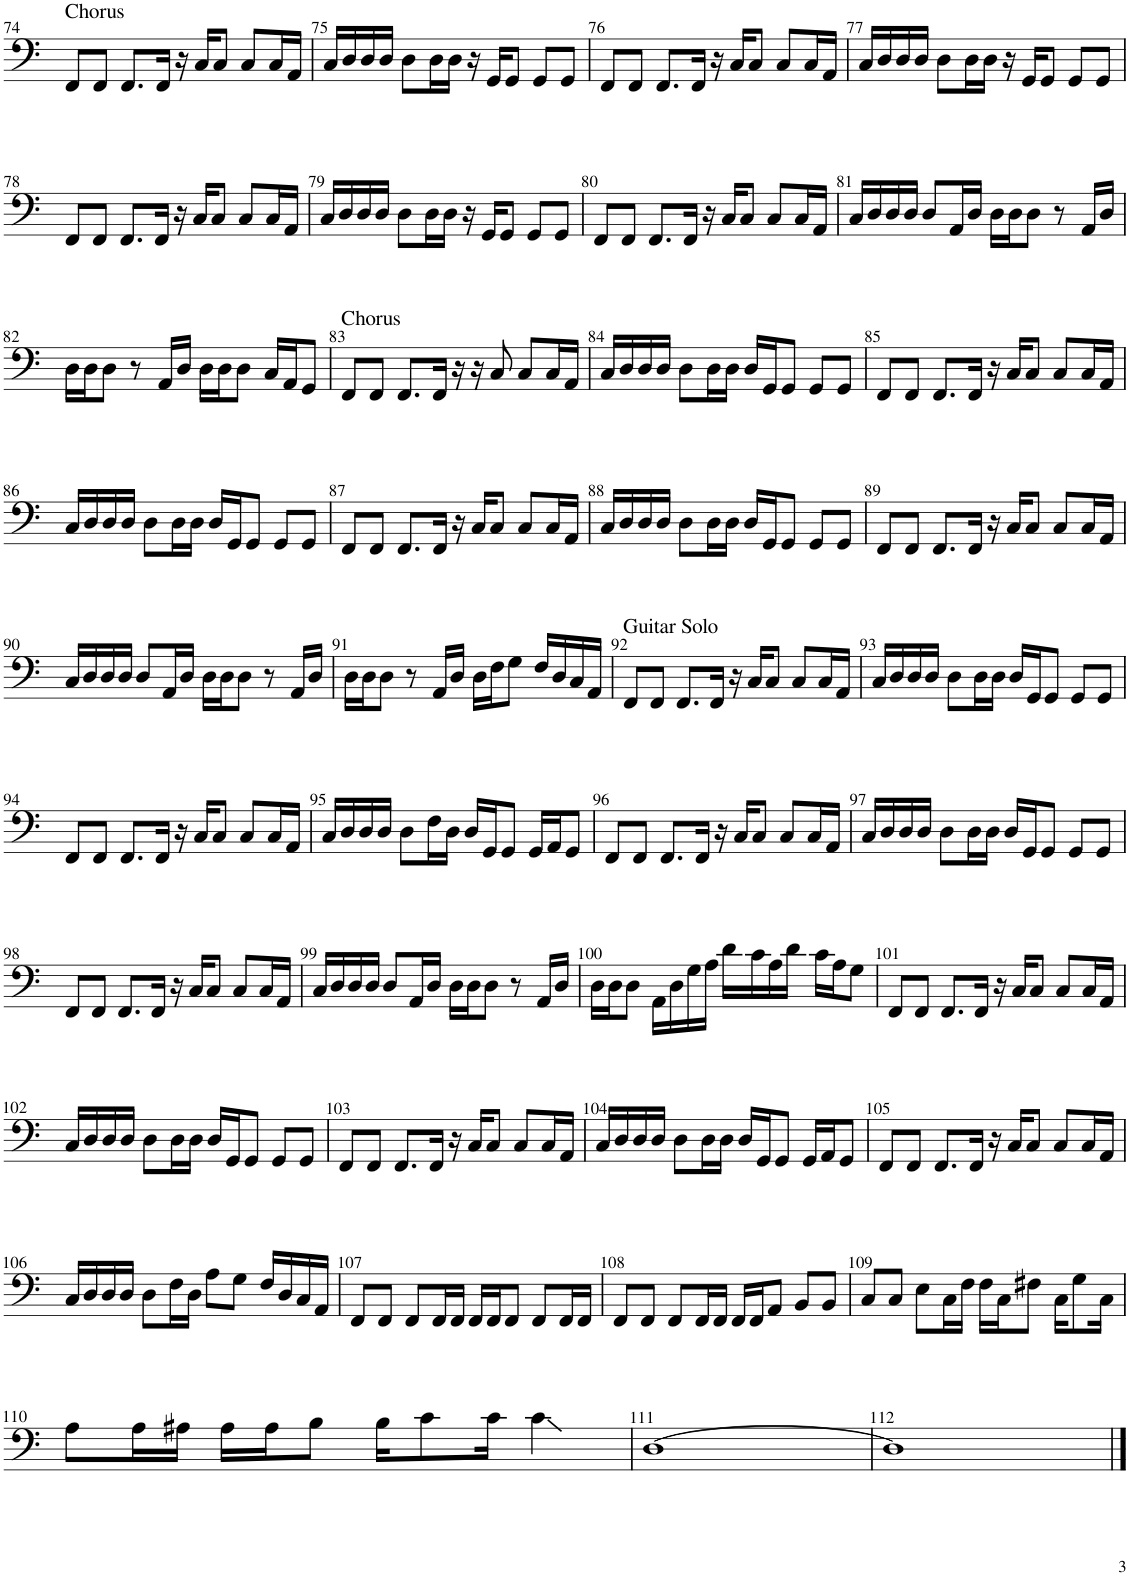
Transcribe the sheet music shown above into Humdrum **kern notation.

**kern
*part1
*staff1
*I"Bass Guitar
*I'B. Guit.
*clefF4
*k[]
*M4/4
=73
8EE/L
8EE/
8EE/
8EE/J
8EE/L
8EE/
8EE/
8EE/J
!!LO:PB:g=z
=74
!LO:TX:a:t=Chorus
8FF/L
8FF/J
8.FF/L
16FF/Jk
16r
16C/KL
8C/J
8C/L
16C/L
16AA/JJ
=75
16C/LL
16D/
16D/
16D/JJ
8D\L
16D\L
16D\JJ
16r
16GG/KL
8GG/J
8GG/L
8GG/J
=76
8FF/L
8FF/J
8.FF/L
16FF/Jk
16r
16C/KL
8C/J
8C/L
16C/L
16AA/JJ
=77
16C/LL
16D/
16D/
16D/JJ
8D\L
16D\L
16D\JJ
16r
16GG/KL
8GG/J
8GG/L
8GG/J
!!LO:LB:g=z
=78
8FF/L
8FF/J
8.FF/L
16FF/Jk
16r
16C/KL
8C/J
8C/L
16C/L
16AA/JJ
=79
16C/LL
16D/
16D/
16D/JJ
8D\L
16D\L
16D\JJ
16r
16GG/KL
8GG/J
8GG/L
8GG/J
=80
8FF/L
8FF/J
8.FF/L
16FF/Jk
16r
16C/KL
8C/J
8C/L
16C/L
16AA/JJ
=81
16C/LL
16D/
16D/
16D/JJ
8D/L
16AA/L
16D/JJ
16D\LL
16D\J
8D\J
8r
16AA/LL
16D/JJ
!!LO:LB:g=z
=82
16D\LL
16D\J
8D\J
8r
16AA/LL
16D/JJ
16D\LL
16D\J
8D\J
16C/LL
16AA/J
8GG/J
=83
!LO:TX:a:t=Chorus
8FF/L
8FF/J
8.FF/L
16FF/Jk
16r
16r
8C/
8C/L
16C/L
16AA/JJ
=84
16C/LL
16D/
16D/
16D/JJ
8D\L
16D\L
16D\JJ
16D/LL
16GG/J
8GG/J
8GG/L
8GG/J
=85
8FF/L
8FF/J
8.FF/L
16FF/Jk
16r
16C/KL
8C/J
8C/L
16C/L
16AA/JJ
!!LO:LB:g=z
=86
16C/LL
16D/
16D/
16D/JJ
8D\L
16D\L
16D\JJ
16D/LL
16GG/J
8GG/J
8GG/L
8GG/J
=87
8FF/L
8FF/J
8.FF/L
16FF/Jk
16r
16C/KL
8C/J
8C/L
16C/L
16AA/JJ
=88
16C/LL
16D/
16D/
16D/JJ
8D\L
16D\L
16D\JJ
16D/LL
16GG/J
8GG/J
8GG/L
8GG/J
=89
8FF/L
8FF/J
8.FF/L
16FF/Jk
16r
16C/KL
8C/J
8C/L
16C/L
16AA/JJ
!!LO:LB:g=z
=90
16C/LL
16D/
16D/
16D/JJ
8D/L
16AA/L
16D/JJ
16D\LL
16D\J
8D\J
8r
16AA/LL
16D/JJ
=91
16D\LL
16D\J
8D\J
8r
16AA/LL
16D/JJ
16D\LL
16F\J
8G\J
16F/LL
16D/
16C/
16AA/JJ
=92
!LO:TX:a:t=Guitar Solo
8FF/L
8FF/J
8.FF/L
16FF/Jk
16r
16C/KL
8C/J
8C/L
16C/L
16AA/JJ
=93
16C/LL
16D/
16D/
16D/JJ
8D\L
16D\L
16D\JJ
16D/LL
16GG/J
8GG/J
8GG/L
8GG/J
!!LO:LB:g=z
=94
8FF/L
8FF/J
8.FF/L
16FF/Jk
16r
16C/KL
8C/J
8C/L
16C/L
16AA/JJ
=95
16C/LL
16D/
16D/
16D/JJ
8D\L
16F\L
16D\JJ
16D/LL
16GG/J
8GG/J
16GG/LL
16AA/J
8GG/J
=96
8FF/L
8FF/J
8.FF/L
16FF/Jk
16r
16C/KL
8C/J
8C/L
16C/L
16AA/JJ
=97
16C/LL
16D/
16D/
16D/JJ
8D\L
16D\L
16D\JJ
16D/LL
16GG/J
8GG/J
8GG/L
8GG/J
!!LO:LB:g=z
=98
8FF/L
8FF/J
8.FF/L
16FF/Jk
16r
16C/KL
8C/J
8C/L
16C/L
16AA/JJ
=99
16C/LL
16D/
16D/
16D/JJ
8D/L
16AA/L
16D/JJ
16D\LL
16D\J
8D\J
8r
16AA/LL
16D/JJ
=100
16D\LL
16D\J
8D\J
16AA\LL
16D\
16G\
16A\JJ
16d\LL
16c\
16A\
16d\JJ
16c\LL
16A\J
8G\J
=101
8FF/L
8FF/J
8.FF/L
16FF/Jk
16r
16C/KL
8C/J
8C/L
16C/L
16AA/JJ
!!LO:LB:g=z
=102
16C/LL
16D/
16D/
16D/JJ
8D\L
16D\L
16D\JJ
16D/LL
16GG/J
8GG/J
8GG/L
8GG/J
=103
8FF/L
8FF/J
8.FF/L
16FF/Jk
16r
16C/KL
8C/J
8C/L
16C/L
16AA/JJ
=104
16C/LL
16D/
16D/
16D/JJ
8D\L
16D\L
16D\JJ
16D/LL
16GG/J
8GG/J
16GG/LL
16AA/J
8GG/J
=105
8FF/L
8FF/J
8.FF/L
16FF/Jk
16r
16C/KL
8C/J
8C/L
16C/L
16AA/JJ
!!LO:LB:g=z
=106
16C/LL
16D/
16D/
16D/JJ
8D\L
16F\L
16D\JJ
8A\L
8G\J
16F/LL
16D/
16C/
16AA/JJ
=107
8FF/L
8FF/J
8FF/L
16FF/L
16FF/JJ
16FF/LL
16FF/J
8FF/J
8FF/L
16FF/L
16FF/JJ
=108
8FF/L
8FF/J
8FF/L
16FF/L
16FF/JJ
16FF/LL
16FF/J
8AA/J
8BB/L
8BB/J
=109
8C/L
8C/J
8E\L
16C\L
16F\JJ
16F\LL
16C\J
8F#X\J
16C\KL
8G\
16C\Jk
!!LO:LB:g=z
=110
8A\L
16A\L
16A#X\JJ
16A#\LL
16A#\J
8B\J
16B\KL
8c\
16c\Jk
4c\
=111
[1D
=
*-
